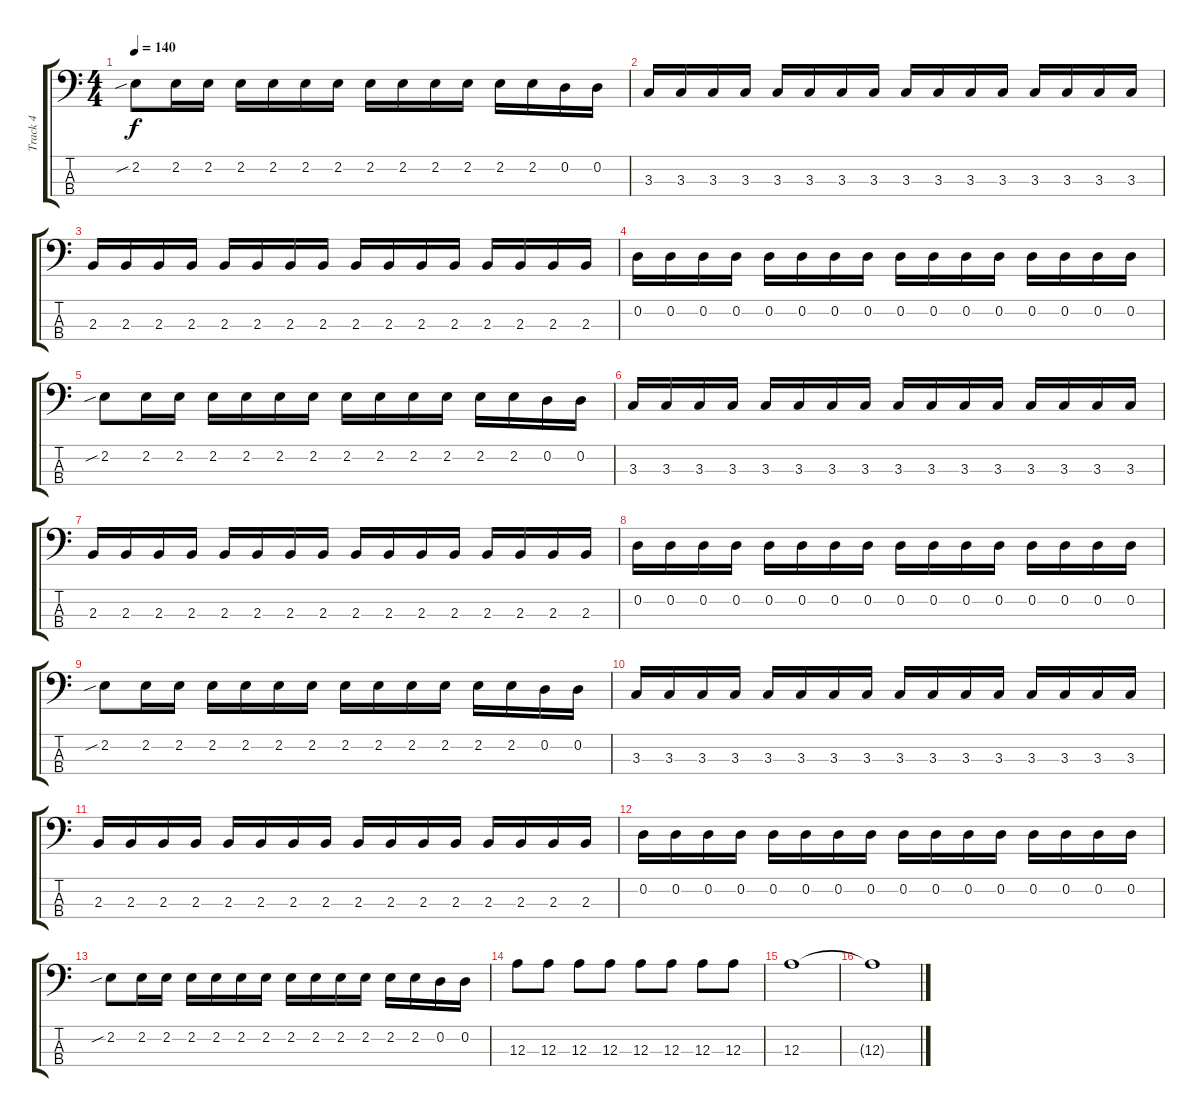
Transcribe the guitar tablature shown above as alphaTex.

\track ("Track 4" "Track 4") {instrument electricbassfinger}
\staff {score tabs}
\tuning (G2 D2 A1 E1) {hide}
\ts (4 4)
\tempo 140
\clef f4
\ks c
2.2{sib}.8{dy f} 2.2.16 2.2.16 2.2.16 2.2.16 2.2.16 2.2.16 2.2.16 2.2.16 2.2.16 2.2.16 2.2.16 2.2.16 0.2.16 0.2.16 |
3.3.16 3.3.16 3.3.16 3.3.16 3.3.16 3.3.16 3.3.16 3.3.16 3.3.16 3.3.16 3.3.16 3.3.16 3.3.16 3.3.16 3.3.16 3.3.16 |
2.3.16 2.3.16 2.3.16 2.3.16 2.3.16 2.3.16 2.3.16 2.3.16 2.3.16 2.3.16 2.3.16 2.3.16 2.3.16 2.3.16 2.3.16 2.3.16 |
0.2.16 0.2.16 0.2.16 0.2.16 0.2.16 0.2.16 0.2.16 0.2.16 0.2.16 0.2.16 0.2.16 0.2.16 0.2.16 0.2.16 0.2.16 0.2.16 |
2.2{sib}.8 2.2.16 2.2.16 2.2.16 2.2.16 2.2.16 2.2.16 2.2.16 2.2.16 2.2.16 2.2.16 2.2.16 2.2.16 0.2.16 0.2.16 |
3.3.16 3.3.16 3.3.16 3.3.16 3.3.16 3.3.16 3.3.16 3.3.16 3.3.16 3.3.16 3.3.16 3.3.16 3.3.16 3.3.16 3.3.16 3.3.16 |
2.3.16 2.3.16 2.3.16 2.3.16 2.3.16 2.3.16 2.3.16 2.3.16 2.3.16 2.3.16 2.3.16 2.3.16 2.3.16 2.3.16 2.3.16 2.3.16 |
0.2.16 0.2.16 0.2.16 0.2.16 0.2.16 0.2.16 0.2.16 0.2.16 0.2.16 0.2.16 0.2.16 0.2.16 0.2.16 0.2.16 0.2.16 0.2.16 |
2.2{sib}.8 2.2.16 2.2.16 2.2.16 2.2.16 2.2.16 2.2.16 2.2.16 2.2.16 2.2.16 2.2.16 2.2.16 2.2.16 0.2.16 0.2.16 |
3.3.16 3.3.16 3.3.16 3.3.16 3.3.16 3.3.16 3.3.16 3.3.16 3.3.16 3.3.16 3.3.16 3.3.16 3.3.16 3.3.16 3.3.16 3.3.16 |
2.3.16 2.3.16 2.3.16 2.3.16 2.3.16 2.3.16 2.3.16 2.3.16 2.3.16 2.3.16 2.3.16 2.3.16 2.3.16 2.3.16 2.3.16 2.3.16 |
0.2.16 0.2.16 0.2.16 0.2.16 0.2.16 0.2.16 0.2.16 0.2.16 0.2.16 0.2.16 0.2.16 0.2.16 0.2.16 0.2.16 0.2.16 0.2.16 |
2.2{sib}.8 2.2.16 2.2.16 2.2.16 2.2.16 2.2.16 2.2.16 2.2.16 2.2.16 2.2.16 2.2.16 2.2.16 2.2.16 0.2.16 0.2.16 |
12.3.8 12.3.8 12.3.8 12.3.8 12.3.8 12.3.8 12.3.8 12.3.8 |
12.3.1 |
12.3{t}.1
